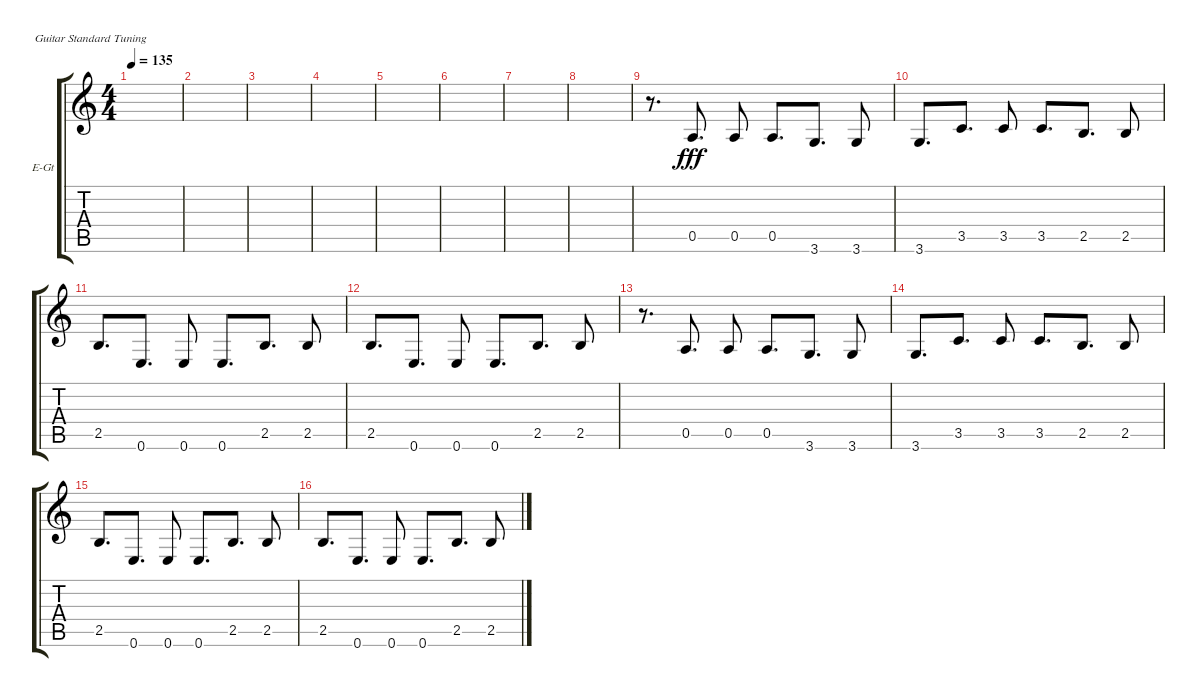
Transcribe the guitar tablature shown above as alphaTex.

\defaultSystemsLayout 4
\bracketExtendMode groupsimilarinstruments
\firstSystemTrackNameOrientation horizontal
\otherSystemsTrackNameOrientation horizontal
\track ("Turner - OD" "E-Gt") {instrument electricguitarclean}
\staff {score tabs}
\tuning (E4 B3 G3 D3 A2 E2)
\ts (4 4)
\tempo 135
\clef g2
\ks c
|
|
|
|
|
|
|
|
r.8{d} 0.5.8{d dy fff} 0.5.8 0.5.8{d} 3.6.8{d} 3.6.8 |
3.6.8{d} 3.5.8{d} 3.5.8 3.5.8{d} 2.5.8{d} 2.5.8 |
2.5.8{d} 0.6.8{d} 0.6.8 0.6.8{d} 2.5.8{d} 2.5.8 |
2.5.8{d} 0.6.8{d} 0.6.8 0.6.8{d} 2.5.8{d} 2.5.8 |
r.8{d} 0.5.8{d} 0.5.8 0.5.8{d} 3.6.8{d} 3.6.8 |
3.6.8{d} 3.5.8{d} 3.5.8 3.5.8{d} 2.5.8{d} 2.5.8 |
2.5.8{d} 0.6.8{d} 0.6.8 0.6.8{d} 2.5.8{d} 2.5.8 |
2.5.8{d} 0.6.8{d} 0.6.8 0.6.8{d} 2.5.8{d} 2.5.8
